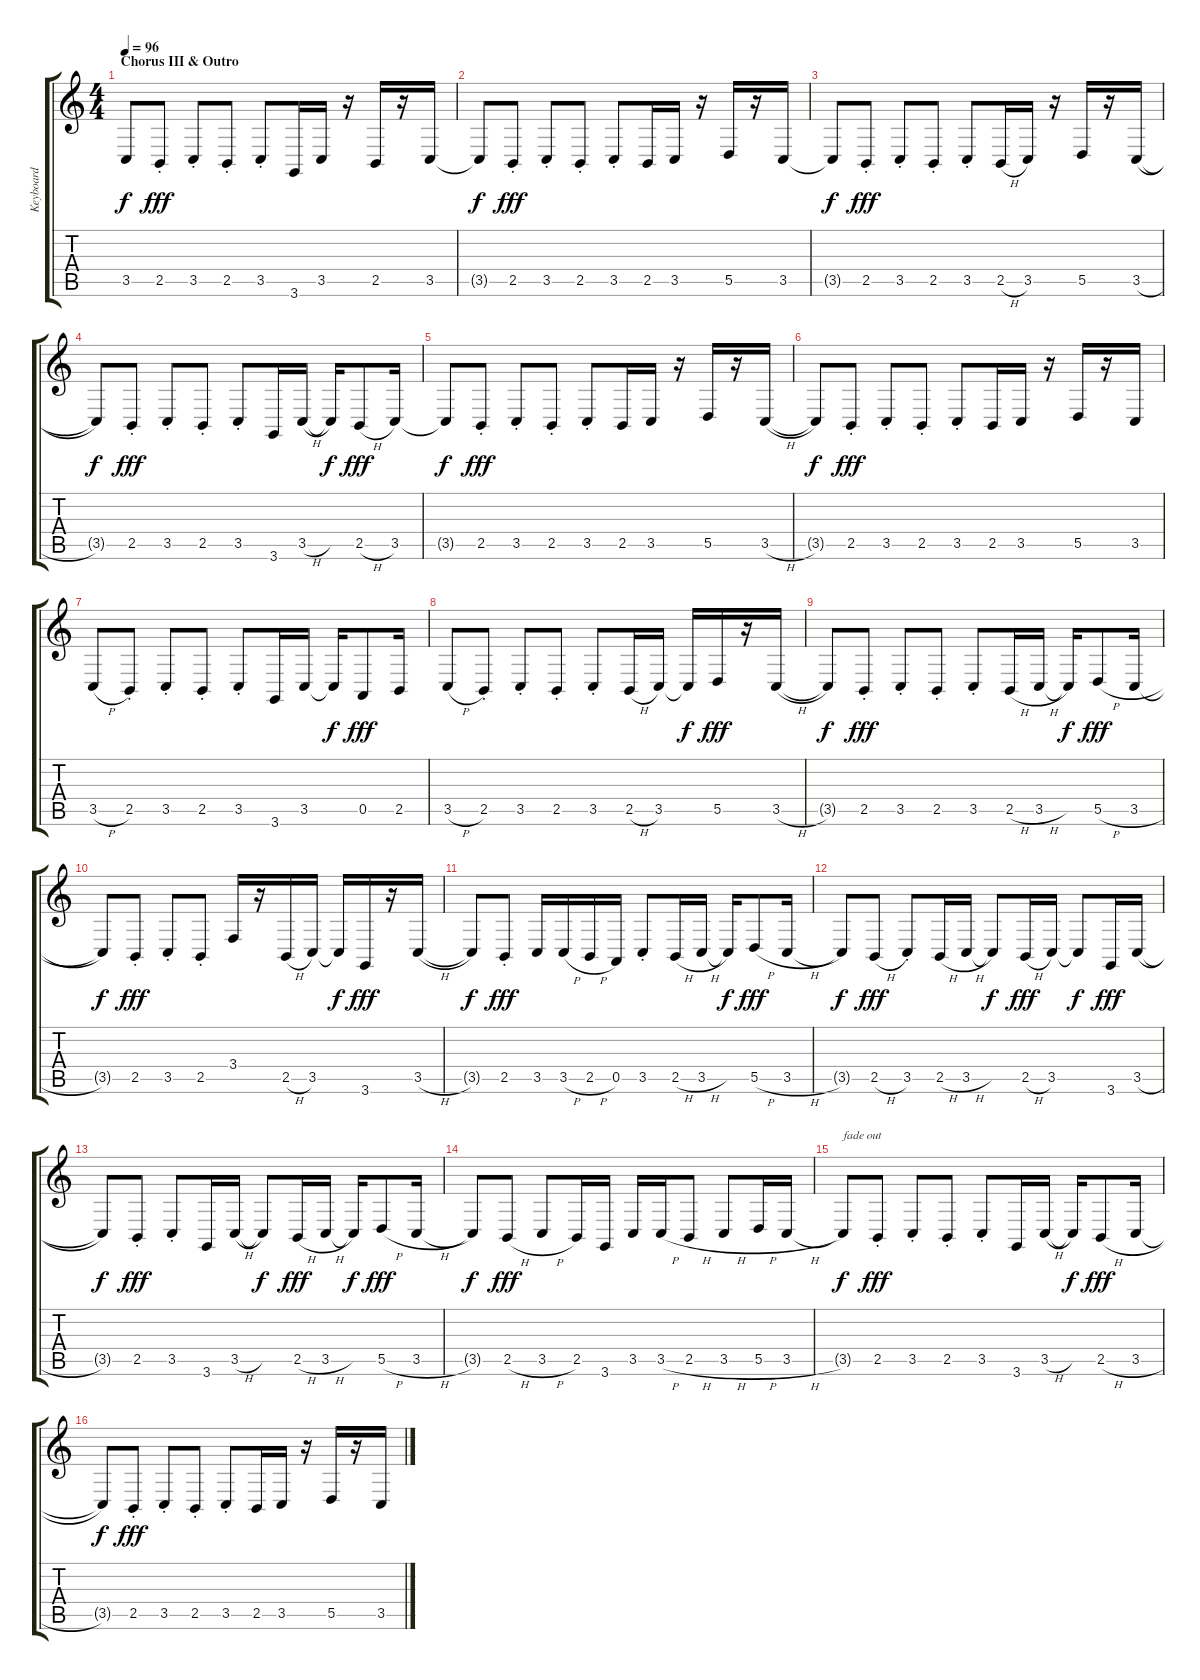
\track ("Keyboard" "Keyboard") {instrument lead1square}
\staff {score tabs}
\tuning (E4 B3 G3 D3 A2 E2) {hide}
\ts (4 4)
\section ("" "Chorus III & Outro")
\tempo 96
\clef g2
\ks c
3.5{t}.8{dy f} 2.5{st}.8{dy fff} 3.5{st}.8 2.5{st}.8 3.5{st}.8 3.6.16 3.5.16 r.16 2.5.16 r.16 3.5.16 |
3.5{t}.8{dy f} 2.5{st}.8{dy fff} 3.5{st}.8 2.5{st}.8 3.5{st}.8 2.5.16 3.5.16 r.16 5.5.16 r.16 3.5.16 |
3.5{t}.8{dy f} 2.5{st}.8{dy fff} 3.5{st}.8 2.5{st}.8 3.5{st}.8 2.5{h}.16 3.5.16 r.16 5.5.16 r.16 3.5{h}.16 |
3.5{t}.8{dy f} 2.5{st}.8{dy fff} 3.5{st}.8 2.5{st}.8 3.5{st}.8 3.6.16 3.5{h}.16 3.5{t}.16{dy f} 2.5{h}.8{dy fff} 3.5.16 |
3.5{t}.8{dy f} 2.5{st}.8{dy fff} 3.5{st}.8 2.5{st}.8 3.5{st}.8 2.5.16 3.5.16 r.16 5.5.16 r.16 3.5{h}.16 |
3.5{t}.8{dy f} 2.5{st}.8{dy fff} 3.5{st}.8 2.5{st}.8 3.5{st}.8 2.5.16 3.5.16 r.16 5.5.16 r.16 3.5.16 |
3.5{h}.8 2.5{st}.8 3.5{st}.8 2.5{st}.8 3.5{st}.8 3.6.16 3.5.16 3.5{t}.16{dy f} 0.5.8{dy fff} 2.5.16 |
3.5{h}.8 2.5{st}.8 3.5{st}.8 2.5{st}.8 3.5{st}.8 2.5{h}.16 3.5.16 3.5{t}.16{dy f} 5.5.16{dy fff} r.16 3.5{h}.16 |
3.5{t}.8{dy f} 2.5{st}.8{dy fff} 3.5{st}.8 2.5{st}.8 3.5{st}.8 2.5{h}.16 3.5{h}.16 3.5{t}.16{dy f} 5.5{h}.8{dy fff} 3.5{h}.16 |
3.5{t}.8{dy f} 2.5{st}.8{dy fff} 3.5{st}.8 2.5{st}.8 3.4.16 r.16 2.5{h}.16 3.5.16 3.5{t}.16{dy f} 3.6.16{dy fff} r.16 3.5{h}.16 |
3.5{t}.8{dy f} 2.5{st}.8{dy fff} 3.5.16 3.5{h}.16 2.5{h}.16 0.5.16 3.5{st}.8 2.5{h}.16 3.5{h}.16 3.5{t}.16{dy f} 5.5{h}.8{dy fff} 3.5{h}.16 |
3.5{t}.8{dy f} 2.5{h}.8{dy fff} 3.5{st}.8 2.5{h}.16 3.5{h}.16 3.5{t}.8{dy f} 2.5{h}.16{dy fff} 3.5.16 3.5{t}.8{dy f} 3.6.16{dy fff} 3.5{h}.16 |
3.5{t}.8{dy f} 2.5{st}.8{dy fff} 3.5{st}.8 3.6.16 3.5{h}.16 3.5{t}.8{dy f} 2.5{h}.16{dy fff} 3.5{h}.16 3.5{t}.16{dy f} 5.5{h}.8{dy fff} 3.5{h}.16 |
3.5{t}.8{dy f} 2.5{h}.8{dy fff} 3.5{h}.8 2.5.16 3.6.16 3.5.16 3.5{h}.16 2.5{h}.8 3.5{h}.8 5.5{h}.16 3.5{h}.16 |
3.5{t}.8{txt "fade out" dy f volume 0} 2.5{st}.8{dy fff} 3.5{st}.8 2.5{st}.8 3.5{st}.8 3.6.16 3.5{h}.16 3.5{t}.16{dy f} 2.5{h}.8{dy fff} 3.5{h}.16 |
3.5{t}.8{dy f} 2.5{st}.8{dy fff} 3.5{st}.8 2.5{st}.8 3.5{st}.8 2.5.16 3.5.16 r.16 5.5.16 r.16 3.5.16
